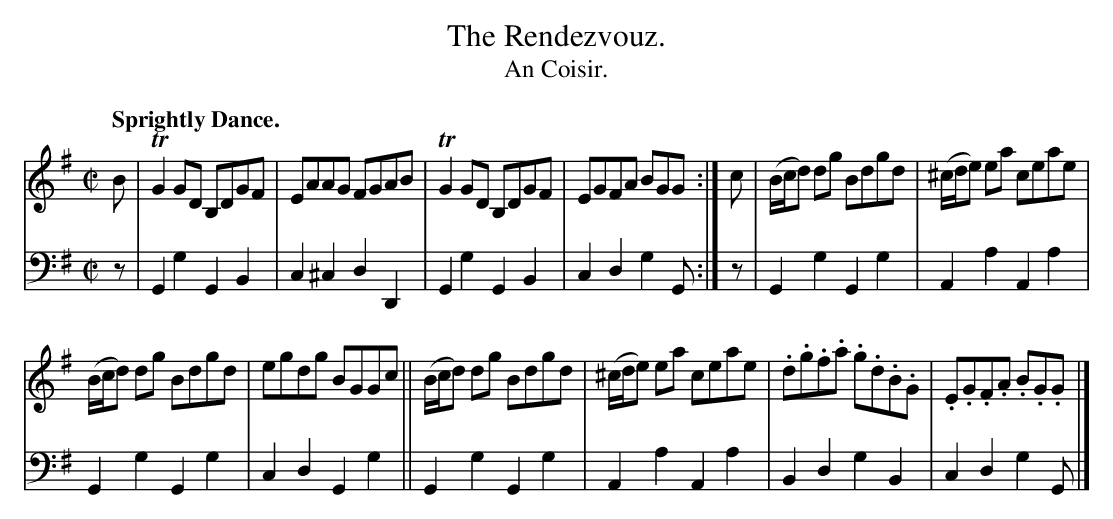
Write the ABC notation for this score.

X:1
T: The Rendezvouz.
T: An Coisir.
M: C|
L: 1/8
Q: "Sprightly Dance."
K: G
V: 1 staves=2
B |\
TG2GD B,DGF | EAAG FGAB | TG2GD B,DGF | EGFA BGG :| c | (B/c/d) dg Bdgd | (^c/d/e) ea ceae |
(B/c/d) dg Bdgd | egdg BGGc || (B/c/d) dg Bdgd | (^c/d/e) ea ceae | .d.g.f.a .g.d.B.G | .E.G.F.A .B.G.G |]
V: 2 clef=bass middle=d
z | G2g2 G2B2 | c2^c2 d2D2 | G2g2 G2B2 | c2d2 g2G :| z | G2g2 G2g2 | A2a2 A2a2 |
G2g2 G2g2 | c2d2 G2g2 || G2g2 G2g2 | A2a2 A2a2 | B2d2 g2B2 | c2d2 g2G |]
